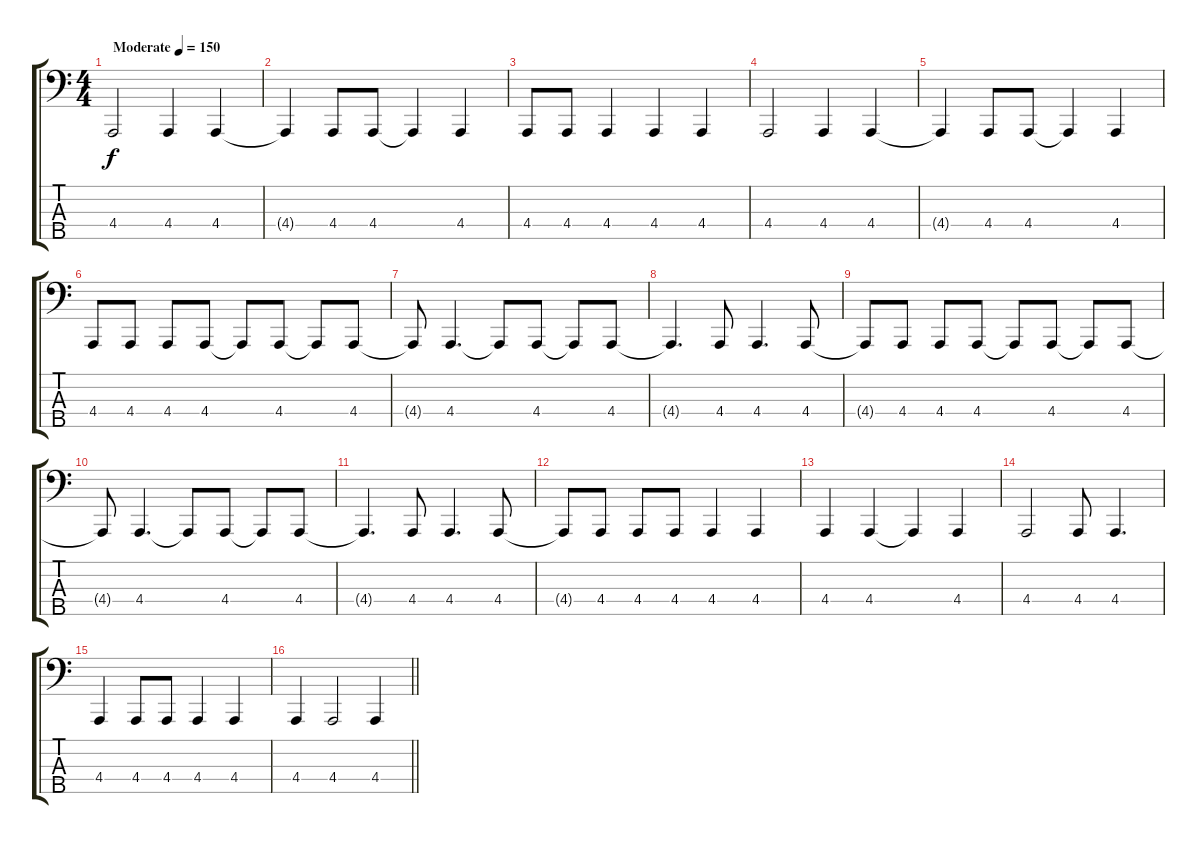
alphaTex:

\track "" {instrument slapbass1}
\staff {score tabs}
\tuning (Ab2 Eb1 Bb0 F0 D0) {hide}
\ts (4 4)
\tempo (150 "Moderate")
\clef f4
\ks c
4.4.2{dy f instrument slapbass1} 4.4.4 4.4.4 |
4.4{t}.4 4.4.8 4.4.8 4.4{t}.4 4.4.4 |
4.4.8 4.4.8 4.4.4 4.4.4 4.4.4 |
4.4.2 4.4.4 4.4.4 |
4.4{t}.4 4.4.8 4.4.8 4.4{t}.4 4.4.4 |
4.4.8 4.4.8 4.4.8 4.4.8 4.4{t}.8 4.4.8 4.4{t}.8 4.4.8 |
4.4{t}.8 4.4.4{d} 4.4{t}.8 4.4.8 4.4{t}.8 4.4.8 |
4.4{t}.4{d} 4.4.8 4.4.4{d} 4.4.8 |
4.4{t}.8 4.4.8 4.4.8 4.4.8 4.4{t}.8 4.4.8 4.4{t}.8 4.4.8 |
4.4{t}.8 4.4.4{d} 4.4{t}.8 4.4.8 4.4{t}.8 4.4.8 |
4.4{t}.4{d} 4.4.8 4.4.4{d} 4.4.8 |
4.4{t}.8 4.4.8 4.4.8 4.4.8 4.4.4 4.4.4 |
4.4.4 4.4.4 4.4{t}.4 4.4.4 |
4.4.2 4.4.8 4.4.4{d} |
4.4.4 4.4.8 4.4.8 4.4.4 4.4.4 |
\barLineRight lightlight
4.4.4 4.4.2 4.4.4
